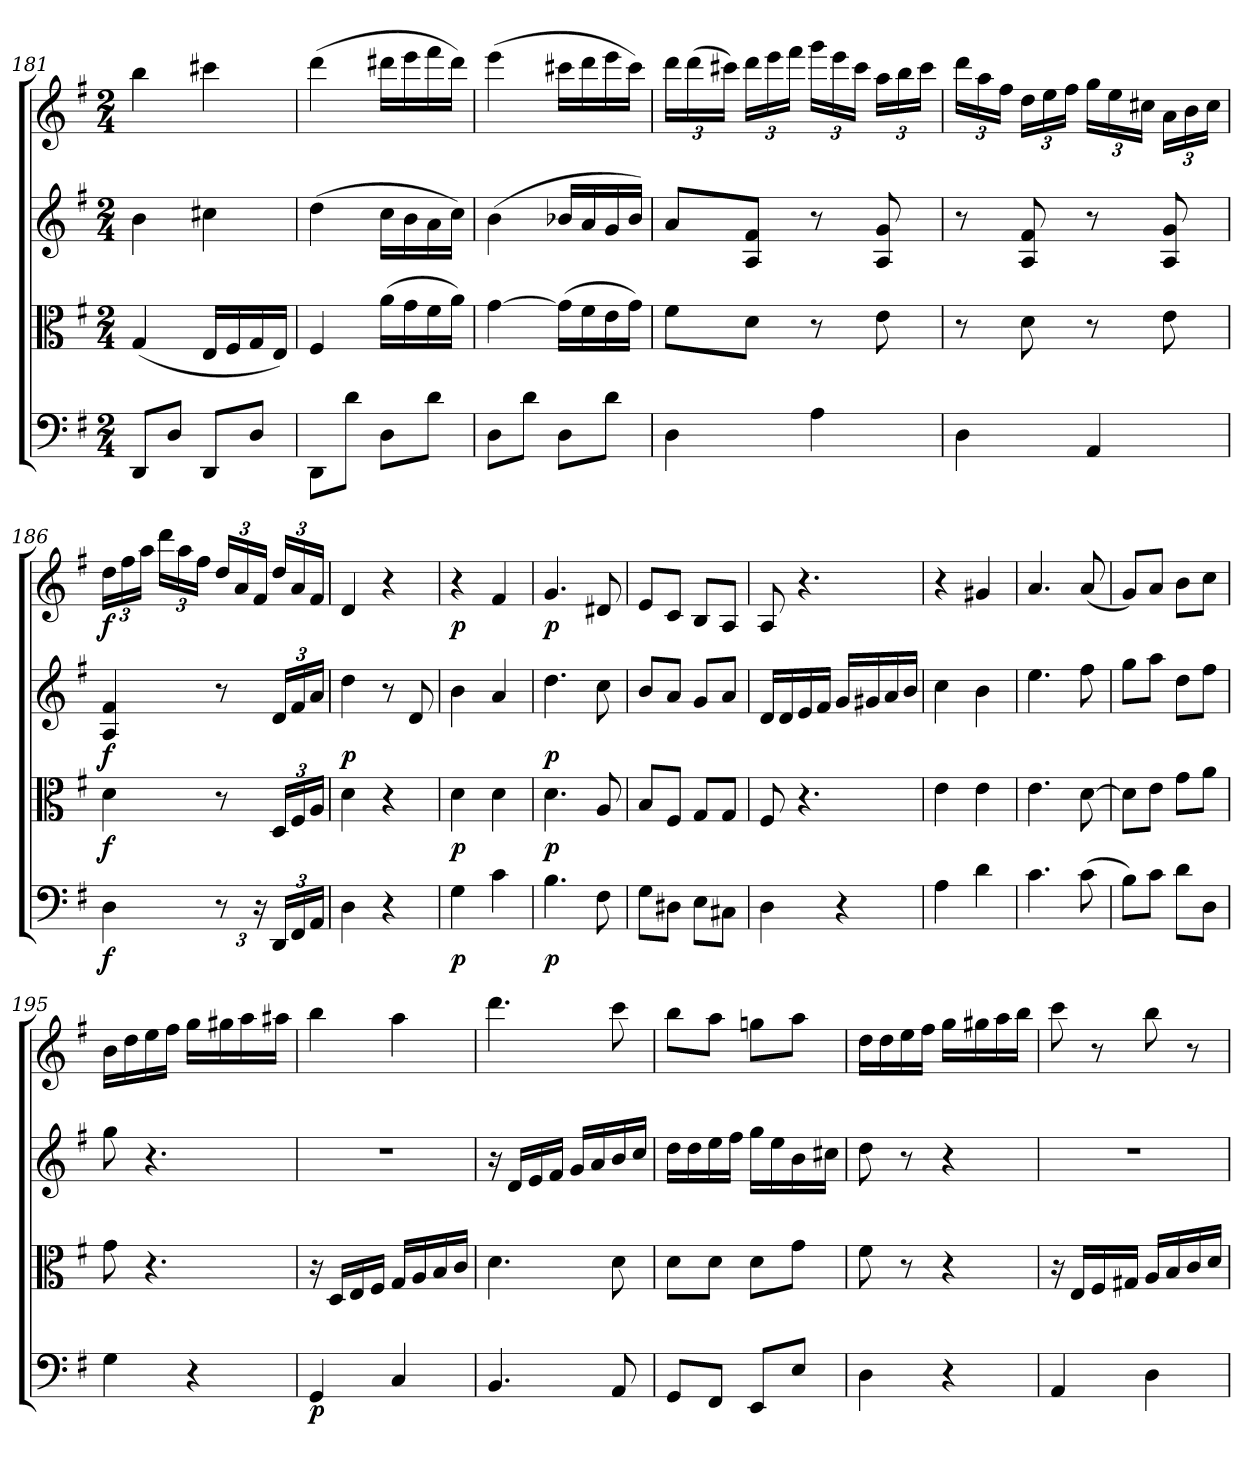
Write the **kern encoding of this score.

**kern	**dynam	**kern	**dynam	**kern	**dynam	**kern	**dynam
*part4	*part4	*part3	*part3	*part2	*part2	*part1	*part1
*staff4	*staff4	*staff3	*staff3	*staff2	*staff2	*staff1	*staff1
*clefF4	*	*clefC3	*	*clefG2	*	*clefG2	*
*k[f#]	*	*k[f#]	*	*k[f#]	*	*k[f#]	*
*M2/4	*	*M2/4	*	*M2/4	*	*M2/4	*
=181	=181	=181	=181	=181	=181	=181	=181
8DD/L	.	(4G/	.	4b\	.	4bb\	.
8D/J	.	.	.	.	.	.	.
8DD/L	.	16E/LL	.	4cc#X\	.	4ccc#X\	.
.	.	16F#/	.	.	.	.	.
8D/J	.	16G/	.	.	.	.	.
.	.	16E/JJ)	.	.	.	.	.
=182	=182	=182	=182	=182	=182	=182	=182
8DD\L	.	4F#/	.	(4dd\	.	(4ddd\	.
8d\J	.	.	.	.	.	.	.
8D\L	.	(16a\LL	.	16cc\LL	.	16ddd#X\LL	.
.	.	16g\	.	16b\	.	16eee\	.
8d\J	.	16f#\	.	16a\	.	16fff#\	.
.	.	16a\JJ)	.	16cc\JJ)	.	16ddd#\JJ)	.
=183	=183	=183	=183	=183	=183	=183	=183
8D\L	.	[4g\	.	(4b\	.	(4eee\	.
8d\J	.	.	.	.	.	.	.
8D\L	.	(16g\LL]	.	16b-X/LL	.	16ccc#X\LL	.
.	.	16f#\	.	16a/	.	16ddd\	.
8d\J	.	16e\	.	16g/	.	16eee\	.
.	.	16g\JJ)	.	16b-/JJ)	.	16ccc#\JJ)	.
=184	=184	=184	=184	=184	=184	=184	=184
*	*	*	*	*	*	*Xbrackettup	*
4D\	.	8f#\L	.	8a/L	.	24ddd\LL	.
.	.	.	.	.	.	(24ddd\	.
.	.	.	.	.	.	24ccc#X\JJ)	.
.	.	8d\J	.	8A/ 8f#/J	.	24ddd\LL	.
.	.	.	.	.	.	24eee\	.
.	.	.	.	.	.	24fff#\JJ	.
4A\	.	8r	.	8r	.	24ggg\LL	.
.	.	.	.	.	.	24eee\	.
.	.	.	.	.	.	24ccc#\JJ	.
.	.	8e\	.	8A/ 8g/	.	24aa\LL	.
.	.	.	.	.	.	24bb\	.
.	.	.	.	.	.	24ccc#\JJ	.
=185	=185	=185	=185	=185	=185	=185	=185
4D\	.	8r	.	8r	.	24ddd\LL	.
.	.	.	.	.	.	24aa\	.
.	.	.	.	.	.	24ff#\JJ	.
.	.	8d\	.	8A/ 8f#/	.	24dd\LL	.
.	.	.	.	.	.	24ee\	.
.	.	.	.	.	.	24ff#\JJ	.
4AA/	.	8r	.	8r	.	24gg\LL	.
.	.	.	.	.	.	24ee\	.
.	.	.	.	.	.	24cc#X\JJ	.
.	.	8e\	.	8A/ 8g/	.	24a\LL	.
.	.	.	.	.	.	24b\	.
.	.	.	.	.	.	24cc#\JJ	.
=186	=186	=186	=186	=186	=186	=186	=186
4D\	f	4d\	f	4A/ 4f#/	f	24dd\LL	f
.	.	.	.	.	.	24ff#\	.
.	.	.	.	.	.	24aa\JJ	.
.	.	.	.	.	.	24ddd\LL	.
.	.	.	.	.	.	24aa\	.
.	.	.	.	.	.	24ff#\JJ	.
*Xbrackettup	*	*	*	*	*	*	*
12r	.	8r	.	8r	.	24dd/LL	.
.	.	.	.	.	.	24a/	.
24r	.	.	.	.	.	24f#/JJ	.
*	*	*Xbrackettup	*	*Xbrackettup	*	*	*
24DD/LL	.	24D/LL	.	24d/LL	.	24dd/LL	.
24FF#/	.	24F#/	.	24f#/	.	24a/	.
24AA/JJ	.	24A/JJ	.	24a/JJ	.	24f#/JJ	.
=187	=187	=187	=187	=187	=187	=187	=187
4D\	.	4d\	.	4dd\	p	4d/	.
4r	.	4r	.	8r	.	4r	.
.	.	.	.	8d/	.	.	.
=188	=188	=188	=188	=188	=188	=188	=188
4G\	p	4d\	p	4b\	.	4r	p
4c\	.	4d\	.	4a/	.	4f#/	.
=189	=189	=189	=189	=189	=189	=189	=189
4.B\	p	4.d\	p	4.dd\	p	4.g/	p
8F#\	.	8A/	.	8cc\	.	8d#X/	.
=190	=190	=190	=190	=190	=190	=190	=190
8G\L	.	8B/L	.	8b/L	.	8e/L	.
8D#X\J	.	8F#/J	.	8a/J	.	8c/J	.
8E\L	.	8G/L	.	8g/L	.	8B/L	.
8C#X\J	.	8G/J	.	8a/J	.	8A/J	.
=191	=191	=191	=191	=191	=191	=191	=191
4D\	.	8F#/	.	16d/LL	.	8A/	.
.	.	.	.	16d/	.	.	.
.	.	4.r	.	16e/	.	4.r	.
.	.	.	.	16f#/JJ	.	.	.
4r	.	.	.	16g/LL	.	.	.
.	.	.	.	16g#X/	.	.	.
.	.	.	.	16a/	.	.	.
.	.	.	.	16b/JJ	.	.	.
=192	=192	=192	=192	=192	=192	=192	=192
4A\	.	4e\	.	4cc\	.	4r	.
4d\	.	4e\	.	4b\	.	4g#X/	.
=193	=193	=193	=193	=193	=193	=193	=193
4.c\	.	4.e\	.	4.ee\	.	4.a/	.
(8c\	.	[8d\	.	8ff#\	.	(8a/	.
=194	=194	=194	=194	=194	=194	=194	=194
8B\L)	.	8d\L]	.	8gg\L	.	8g/L)	.
8c\J	.	8e\J	.	8aa\J	.	8a/J	.
8d\L	.	8g\L	.	8dd\L	.	8b\L	.
8D\J	.	8a\J	.	8ff#\J	.	8cc\J	.
=195	=195	=195	=195	=195	=195	=195	=195
4G\	.	8g\	.	8gg\	.	16b\LL	.
.	.	.	.	.	.	16dd\	.
.	.	4.r	.	4.r	.	16ee\	.
.	.	.	.	.	.	16ff#\JJ	.
4r	.	.	.	.	.	16gg\LL	.
.	.	.	.	.	.	16gg#X\	.
.	.	.	.	.	.	16aa\	.
.	.	.	.	.	.	16aa#X\JJ	.
=196	=196	=196	=196	=196	=196	=196	=196
4GG/	p	16r	.	2r	.	4bb\	.
.	.	16D/LL	.	.	.	.	.
.	.	16E/	.	.	.	.	.
.	.	16F#/JJ	.	.	.	.	.
4C/	.	16G/LL	.	.	.	4aa\	.
.	.	16A/	.	.	.	.	.
.	.	16B/	.	.	.	.	.
.	.	16c/JJ	.	.	.	.	.
=197	=197	=197	=197	=197	=197	=197	=197
4.BB/	.	4.d\	.	16r	.	4.ddd\	.
.	.	.	.	16d/LL	.	.	.
.	.	.	.	16e/	.	.	.
.	.	.	.	16f#/JJ	.	.	.
.	.	.	.	16g/LL	.	.	.
.	.	.	.	16a/	.	.	.
8AA/	.	8d\	.	16b/	.	8ccc\	.
.	.	.	.	16cc/JJ	.	.	.
=198	=198	=198	=198	=198	=198	=198	=198
8GG/L	.	8d\L	.	16dd\LL	.	8bb\L	.
.	.	.	.	16dd\	.	.	.
8FF#/J	.	8d\J	.	16ee\	.	8aa\J	.
.	.	.	.	16ff#\JJ	.	.	.
8EE/L	.	8d\L	.	16gg\LL	.	8ggn\L	.
.	.	.	.	16ee\	.	.	.
8E/J	.	8g\J	.	16b\	.	8aa\J	.
.	.	.	.	16cc#X\JJ	.	.	.
=199	=199	=199	=199	=199	=199	=199	=199
4D\	.	8f#\	.	8dd\	.	16dd\LL	.
.	.	.	.	.	.	16dd\	.
.	.	8r	.	8r	.	16ee\	.
.	.	.	.	.	.	16ff#\JJ	.
4r	.	4r	.	4r	.	16gg\LL	.
.	.	.	.	.	.	16gg#X\	.
.	.	.	.	.	.	16aa\	.
.	.	.	.	.	.	16bb\JJ	.
=200	=200	=200	=200	=200	=200	=200	=200
4AA/	.	16r	.	2r	.	8ccc\	.
.	.	16E/LL	.	.	.	.	.
.	.	16F#/	.	.	.	8r	.
.	.	16G#X/JJ	.	.	.	.	.
4D\	.	16A/LL	.	.	.	8bb\	.
.	.	16B/	.	.	.	.	.
.	.	16c/	.	.	.	8r	.
.	.	16d/JJ	.	.	.	.	.
=	=	=	=	=	=	=	=
*-	*-	*-	*-	*-	*-	*-	*-
